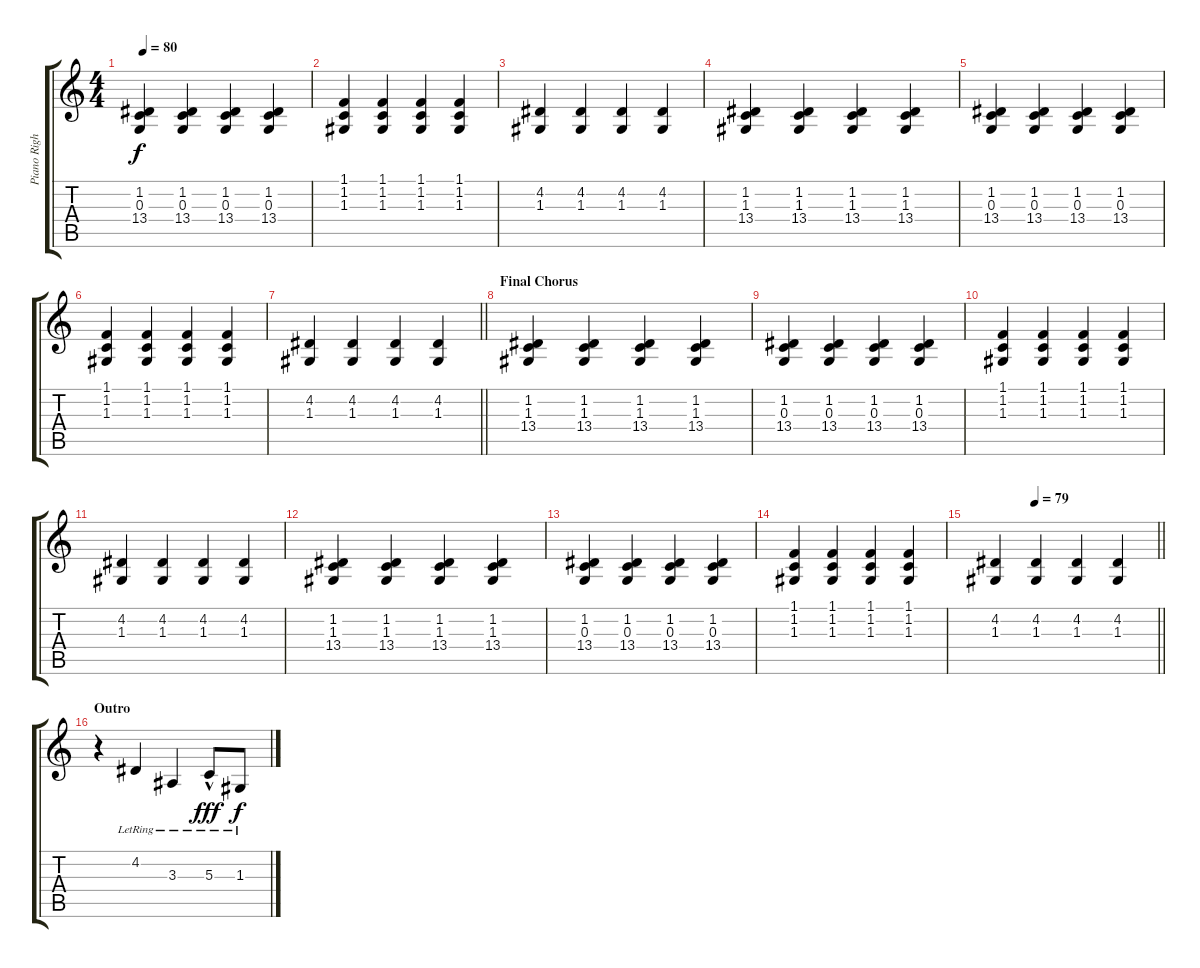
\track ("Piano Right" "Piano Righ") {instrument acousticgrandpiano}
\staff {score tabs}
\tuning (E4 B3 G3 D3 A2 E2) {hide}
\ts (4 4)
\tempo 80
\clef g2
\ks c
(1.2 0.3 13.4).4{dy f} (1.2 0.3 13.4).4 (1.2 0.3 13.4).4 (1.2 0.3 13.4).4 |
(1.1 1.2 1.3).4 (1.1 1.2 1.3).4 (1.1 1.2 1.3).4 (1.1 1.2 1.3).4 |
(4.2 1.3).4 (4.2 1.3).4 (4.2 1.3).4 (4.2 1.3).4 |
(1.2 1.3 13.4).4 (1.2 1.3 13.4).4 (1.2 1.3 13.4).4 (1.2 1.3 13.4).4 |
(1.2 0.3 13.4).4 (1.2 0.3 13.4).4 (1.2 0.3 13.4).4 (1.2 0.3 13.4).4 |
(1.1 1.2 1.3).4 (1.1 1.2 1.3).4 (1.1 1.2 1.3).4 (1.1 1.2 1.3).4 |
\barLineRight lightlight
(4.2 1.3).4 (4.2 1.3).4 (4.2 1.3).4 (4.2 1.3).4 |
\section ("" "Final Chorus")
(1.2 1.3 13.4).4 (1.2 1.3 13.4).4 (1.2 1.3 13.4).4 (1.2 1.3 13.4).4 |
(1.2 0.3 13.4).4 (1.2 0.3 13.4).4 (1.2 0.3 13.4).4 (1.2 0.3 13.4).4 |
(1.1 1.2 1.3).4 (1.1 1.2 1.3).4 (1.1 1.2 1.3).4 (1.1 1.2 1.3).4 |
(4.2 1.3).4 (4.2 1.3).4 (4.2 1.3).4 (4.2 1.3).4 |
(1.2 1.3 13.4).4 (1.2 1.3 13.4).4 (1.2 1.3 13.4).4 (1.2 1.3 13.4).4 |
(1.2 0.3 13.4).4 (1.2 0.3 13.4).4 (1.2 0.3 13.4).4 (1.2 0.3 13.4).4 |
(1.1 1.2 1.3).4 (1.1 1.2 1.3).4 (1.1 1.2 1.3).4 (1.1 1.2 1.3).4 |
\tempo (79 0.25)
\barLineRight lightlight
(4.2 1.3).4 (4.2 1.3).4 (4.2 1.3).4 (4.2 1.3).4 |
\section ("" "Outro")
r.4 4.2{lr}.4 3.3{lr}.4 5.3{hac lr}.8{dy fff} 1.3{lr}.8{dy f}
